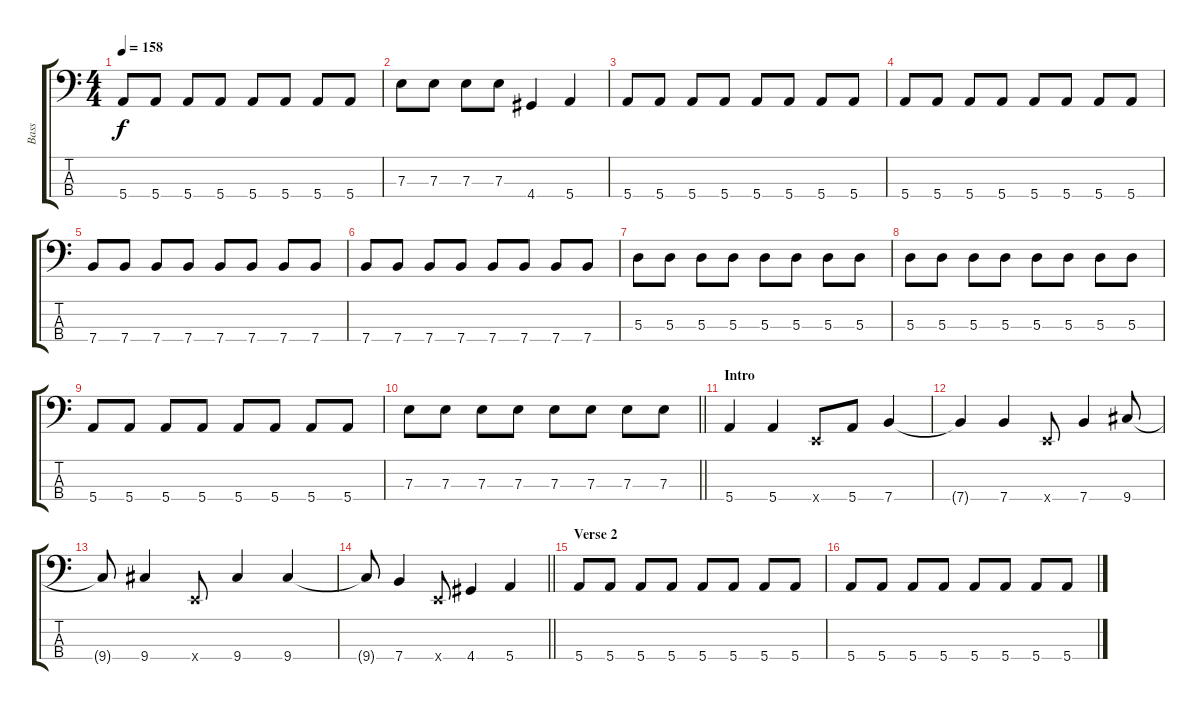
\track ("Bass" "Bass") {instrument electricbasspick}
\staff {score tabs}
\tuning (G2 D2 A1 E1) {hide}
\ts (4 4)
\tempo 158
\clef f4
\ks c
5.4.8{dy f} 5.4.8 5.4.8 5.4.8 5.4.8 5.4.8 5.4.8 5.4.8 |
7.3.8 7.3.8 7.3.8 7.3.8 4.4.4 5.4.4 |
5.4.8 5.4.8 5.4.8 5.4.8 5.4.8 5.4.8 5.4.8 5.4.8 |
5.4.8 5.4.8 5.4.8 5.4.8 5.4.8 5.4.8 5.4.8 5.4.8 |
7.4.8 7.4.8 7.4.8 7.4.8 7.4.8 7.4.8 7.4.8 7.4.8 |
7.4.8 7.4.8 7.4.8 7.4.8 7.4.8 7.4.8 7.4.8 7.4.8 |
5.3.8 5.3.8 5.3.8 5.3.8 5.3.8 5.3.8 5.3.8 5.3.8 |
5.3.8 5.3.8 5.3.8 5.3.8 5.3.8 5.3.8 5.3.8 5.3.8 |
5.4.8 5.4.8 5.4.8 5.4.8 5.4.8 5.4.8 5.4.8 5.4.8 |
\barLineRight lightlight
7.3.8 7.3.8 7.3.8 7.3.8 7.3.8 7.3.8 7.3.8 7.3.8 |
\section ("" "Intro")
5.4.4 5.4.4 0.4{x}.8 5.4.8 7.4.4 |
7.4{t}.4 7.4.4 0.4{x}.8 7.4.4 9.4.8 |
9.4{t}.8 9.4.4 0.4{x}.8 9.4.4 9.4.4 |
\barLineRight lightlight
9.4{t}.8 7.4.4 0.4{x}.8 4.4.4 5.4.4 |
\section ("" "Verse 2")
5.4.8 5.4.8 5.4.8 5.4.8 5.4.8 5.4.8 5.4.8 5.4.8 |
5.4.8 5.4.8 5.4.8 5.4.8 5.4.8 5.4.8 5.4.8 5.4.8
